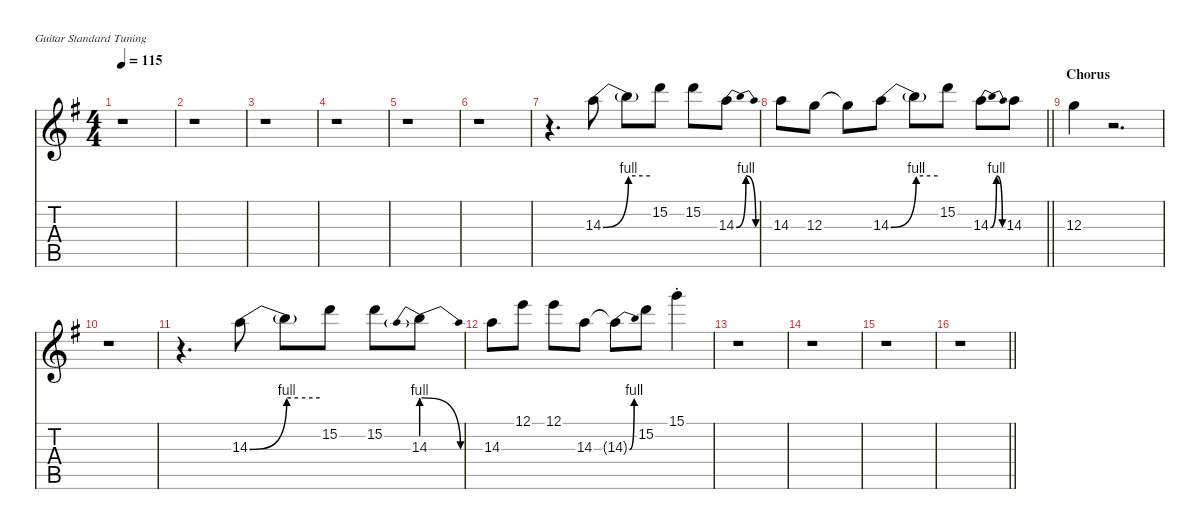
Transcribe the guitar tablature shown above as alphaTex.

\defaultSystemsLayout 8
\hideDynamics
\bracketExtendMode nobrackets
\singleTrackTrackNamePolicy hidden
\multiTrackTrackNamePolicy hidden
\otherSystemsTrackNameOrientation horizontal
\track ("Guitar 2 Left" "od.guit.") {defaultSystemsLayout 8 instrument overdrivenguitar}
\staff {score tabs}
\tuning (E4 B3 G3 D3 A2 E2)
\ts (4 4)
\tempo 115
\clef g2
\ks g
r.1{dy f beam Down} |
r.1{beam Down} |
r.1{beam Down} |
r.1{beam Down} |
r.1{beam Down} |
r.1{beam Down} |
r.4{d beam Down} 14.3{be (bend 0 0 60 4) acc forcenatural}.8{beam Down} 14.3{be (hold 0 4 60 4) t}.8{beam Down} 15.2{acc forcenatural}.8{beam Down} 15.2{acc forcenatural}.8{beam Down} 14.3{be (bendrelease 0 0 9.999999599999999 4 45 4 60 0) acc forcenatural}.8{beam Down} |
\barLineRight lightlight
14.3{acc forcenatural}.8{beam Down} 12.3{acc forcenatural}.8{beam Down} 12.3{t acc forcenatural}.8{beam Down} 14.3{be (bend 0 0 60 4) acc forcenatural}.8{beam Down} 14.3{be (hold 0 4 60 4) t}.8{beam Down} 15.2{acc forcenatural}.8{beam Down} 14.3{be (bendrelease 0 0 9.999999599999999 4 51 4 60 0) acc forcenatural}.8{beam Down} 14.3{acc forcenatural}.8{beam Down} |
\section ("" "Chorus")
12.3{acc forcenatural}.4{beam Down} r.2{d beam Down} |
r.1{beam Down} |
r.4{d beam Down} 14.3{be (bend 0 0 60 4) acc forcenatural}.8{beam Down} 14.3{be (hold 0 4 60 4) t}.8{beam Down} 15.2{acc forcenatural}.8{beam Down} 15.2{acc forcenatural}.8{beam Down} 14.3{be (prebendrelease 0 4 60 0)}.8{beam Down} |
14.3{acc forcenatural}.8{beam Down} 12.1{acc forcenatural}.8{beam Down} 12.1{acc forcenatural}.8{beam Down} 14.3{acc forcenatural}.8{beam Down} 14.3{be (bend 0 0 15 4) t acc forcenatural}.8{beam Down} 15.2{acc forcenatural}.8{beam Down} 15.1{st acc forcenatural}.4{beam Down} |
r.1{beam Down} |
r.1{beam Down} |
r.1{beam Down} |
\barLineRight lightlight
r.1{beam Down}
